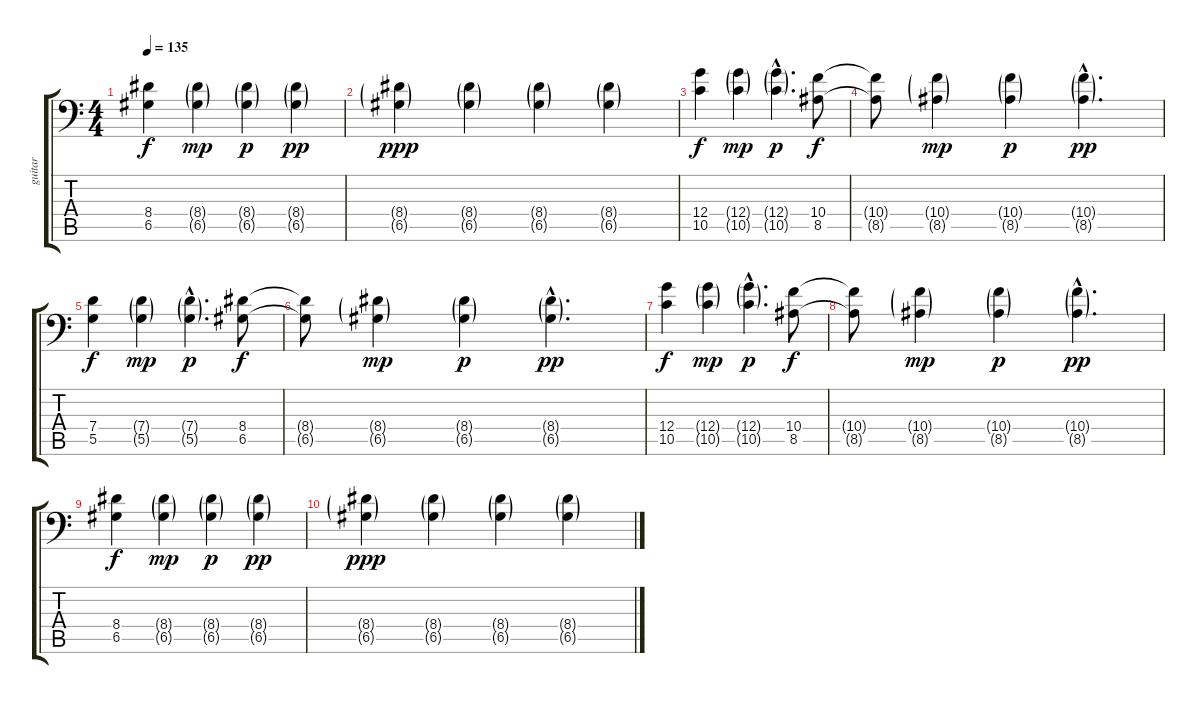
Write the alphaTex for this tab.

\track ("guitar" "guitar") {instrument electricguitarjazz}
\staff {score tabs}
\tuning (A3 E3 C3 G2 D2 G1) {hide}
\ts (4 4)
\tempo 135
\clef f4
\ks c
(8.4 6.5).4{dy f} (8.4{g} 6.5{g}).4{dy mp} (8.4{g} 6.5{g}).4{dy p} (8.4{g} 6.5{g}).4{dy pp} |
(8.4{g} 6.5{g}).4{dy ppp} (8.4{g} 6.5{g}).4 (8.4{g} 6.5{g}).4 (8.4{g} 6.5{g}).4 |
(12.4 10.5).4{dy f} (12.4{g} 10.5{g}).4{dy mp} (12.4{g hac} 10.5{g hac}).4{d dy p} (10.4 8.5).8{dy f} |
(10.4{t} 8.5{t}).8 (10.4{g} 8.5{g}).4{dy mp} (10.4{g} 8.5{g}).4{dy p} (10.4{g hac} 8.5{g hac}).4{d dy pp} |
(7.4 5.5).4{dy f} (7.4{g} 5.5{g}).4{dy mp} (7.4{g hac} 5.5{g hac}).4{d dy p} (8.4 6.5).8{dy f} |
(8.4{t} 6.5{t}).8 (8.4{g} 6.5{g}).4{dy mp} (8.4{g} 6.5{g}).4{dy p} (8.4{g hac} 6.5{g hac}).4{d dy pp} |
(12.4 10.5).4{dy f} (12.4{g} 10.5{g}).4{dy mp} (12.4{g hac} 10.5{g hac}).4{d dy p} (10.4 8.5).8{dy f} |
(10.4{t} 8.5{t}).8 (10.4{g} 8.5{g}).4{dy mp} (10.4{g} 8.5{g}).4{dy p} (10.4{g hac} 8.5{g hac}).4{d dy pp} |
(8.4 6.5).4{dy f} (8.4{g} 6.5{g}).4{dy mp} (8.4{g} 6.5{g}).4{dy p} (8.4{g} 6.5{g}).4{dy pp} |
(8.4{g} 6.5{g}).4{dy ppp} (8.4{g} 6.5{g}).4 (8.4{g} 6.5{g}).4 (8.4{g} 6.5{g}).4
